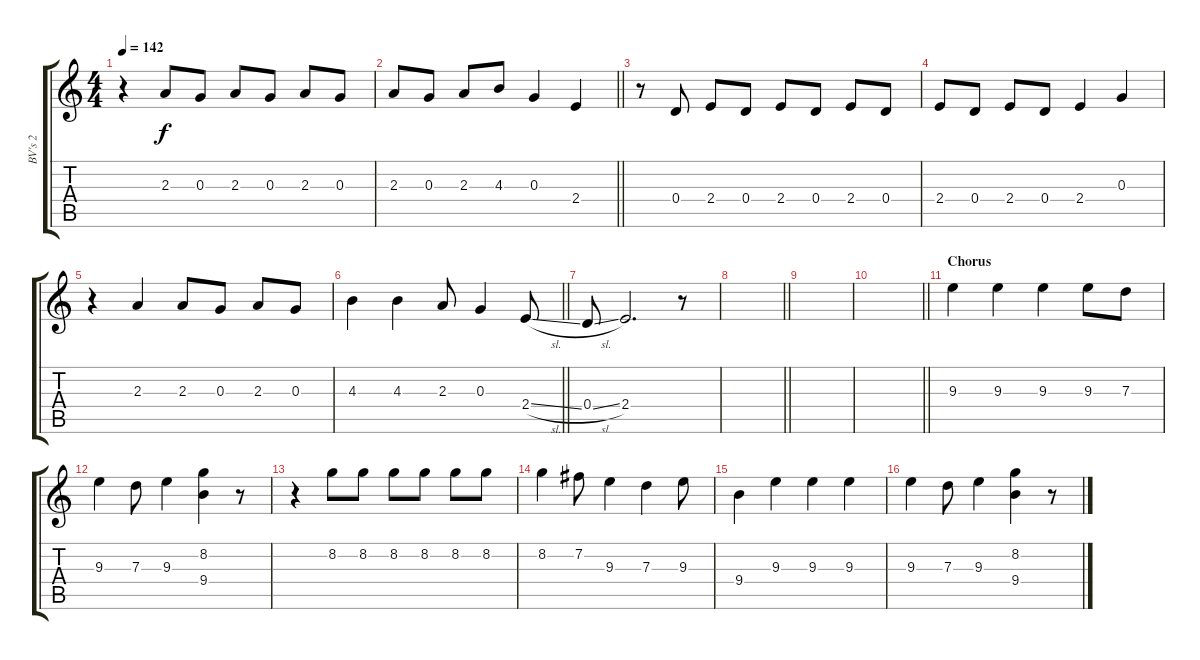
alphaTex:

\track ("BV's 2" "BV's 2") {instrument electricguitarjazz}
\staff {score tabs}
\tuning (E4 B3 G3 D3 A2 E2) {hide}
\ts (4 4)
\tempo 142
\clef g2
\ks c
r.4{dy f} 2.3.8 0.3.8 2.3.8 0.3.8 2.3.8 0.3.8 |
\barLineRight lightlight
2.3.8 0.3.8 2.3.8 4.3.8 0.3.4 2.4.4 |
r.8 0.4.8 2.4.8 0.4.8 2.4.8 0.4.8 2.4.8 0.4.8 |
2.4.8 0.4.8 2.4.8 0.4.8 2.4.4 0.3.4 |
r.4 2.3.4 2.3.8 0.3.8 2.3.8 0.3.8 |
\barLineRight lightlight
4.3.4 4.3.4 2.3.8 0.3.4 2.4{sl}.8 |
0.4{sl}.8 2.4.2{d} r.8 |
\barLineRight lightlight
|
|
\barLineRight lightlight
|
\section ("" "Chorus")
9.3.4 9.3.4 9.3.4 9.3.8 7.3.8 |
9.3.4 7.3.8 9.3.4 (8.2 9.4).4 r.8 |
r.4 8.2.8 8.2.8 8.2.8 8.2.8 8.2.8 8.2.8 |
8.2.4 7.2.8 9.3.4 7.3.4 9.3.8 |
9.4.4 9.3.4 9.3.4 9.3.4 |
9.3.4 7.3.8 9.3.4 (8.2 9.4).4 r.8
